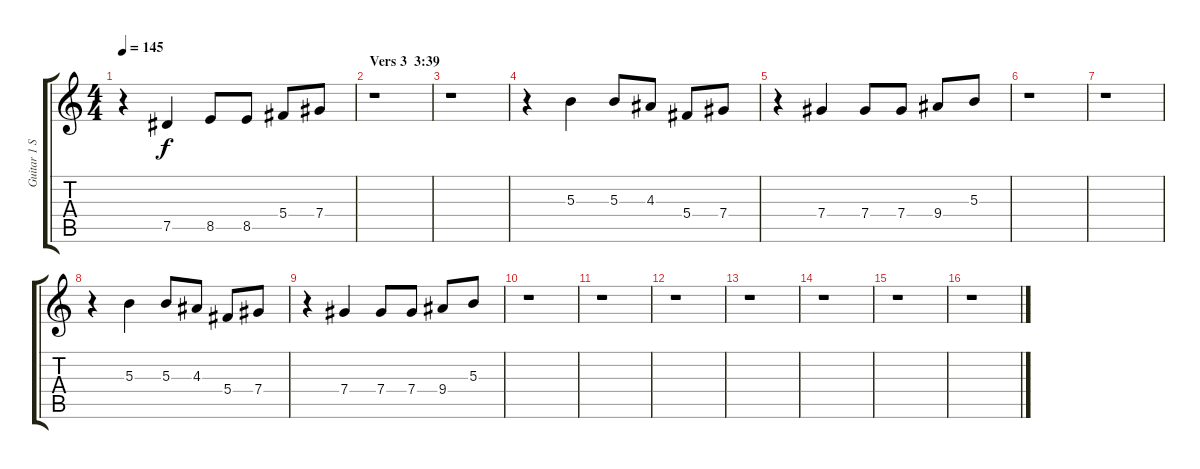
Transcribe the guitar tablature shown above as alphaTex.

\track ("Guitar 1 Solo harmonic" "Guitar 1 S") {instrument distortionguitar}
\staff {score tabs}
\tuning (Eb4 Bb3 Gb3 Db3 Ab2 Eb2) {hide}
\ts (4 4)
\tempo 145
\clef g2
\ks c
r.4{dy f} 7.5.4 8.5.8 8.5.8 5.4.8 7.4.8 |
\section ("" "Vers 3  3:39")
r.1 |
r.1 |
r.4 5.3.4 5.3.8 4.3.8 5.4.8 7.4.8 |
r.4 7.4.4 7.4.8 7.4.8 9.4.8 5.3.8 |
r.1 |
r.1 |
r.4 5.3.4 5.3.8 4.3.8 5.4.8 7.4.8 |
r.4 7.4.4 7.4.8 7.4.8 9.4.8 5.3.8 |
r.1 |
r.1 |
r.1 |
r.1 |
r.1 |
r.1 |
r.1
